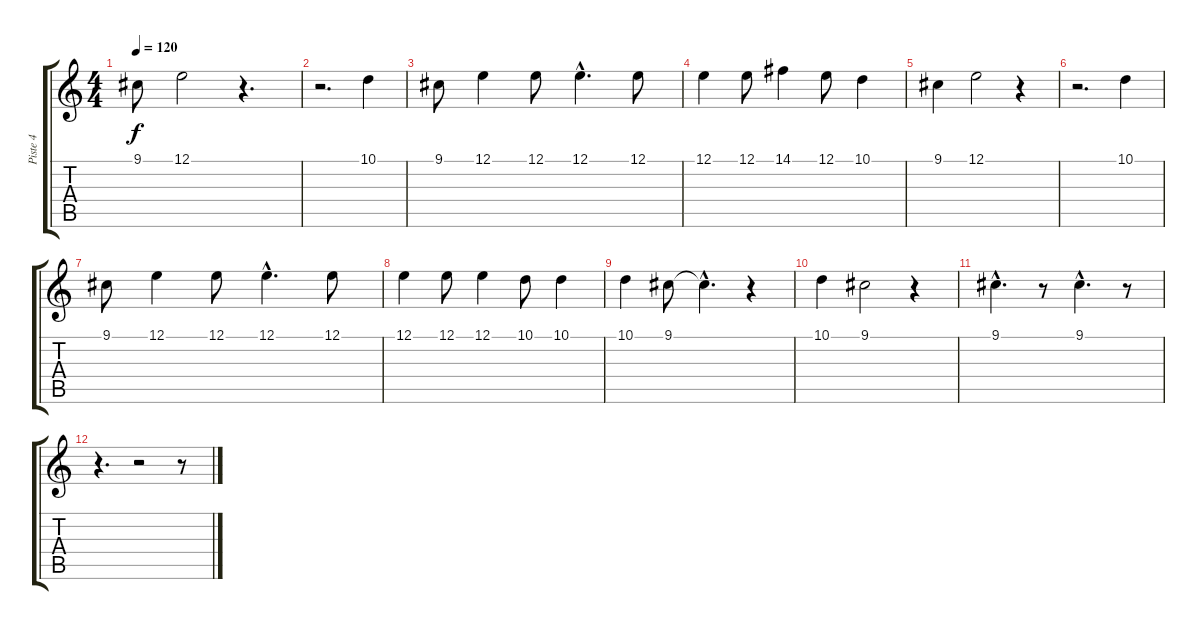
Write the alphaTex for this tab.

\track ("Piste 4" "Piste 4") {instrument flute}
\staff {score tabs}
\tuning (E4 B3 G3 D3 A2 E2) {hide}
\ts (4 4)
\tempo 120
\clef g2
\ks c
9.1{t}.8{dy f} 12.1.2 r.4{d} |
r.2{d} 10.1.4 |
9.1.8 12.1.4 12.1.8 12.1{hac}.4{d} 12.1.8 |
12.1.4 12.1.8 14.1.4 12.1.8 10.1.4 |
9.1.4 12.1.2 r.4 |
r.2{d} 10.1.4 |
9.1.8 12.1.4 12.1.8 12.1{hac}.4{d} 12.1.8 |
12.1.4 12.1.8 12.1.4 10.1.8 10.1.4 |
10.1.4 9.1.8 9.1{hac t}.4{d} r.4 |
10.1.4 9.1.2 r.4 |
9.1{hac}.4{d} r.8 9.1{hac}.4{d} r.8 |
r.4{d} r.2 r.8
